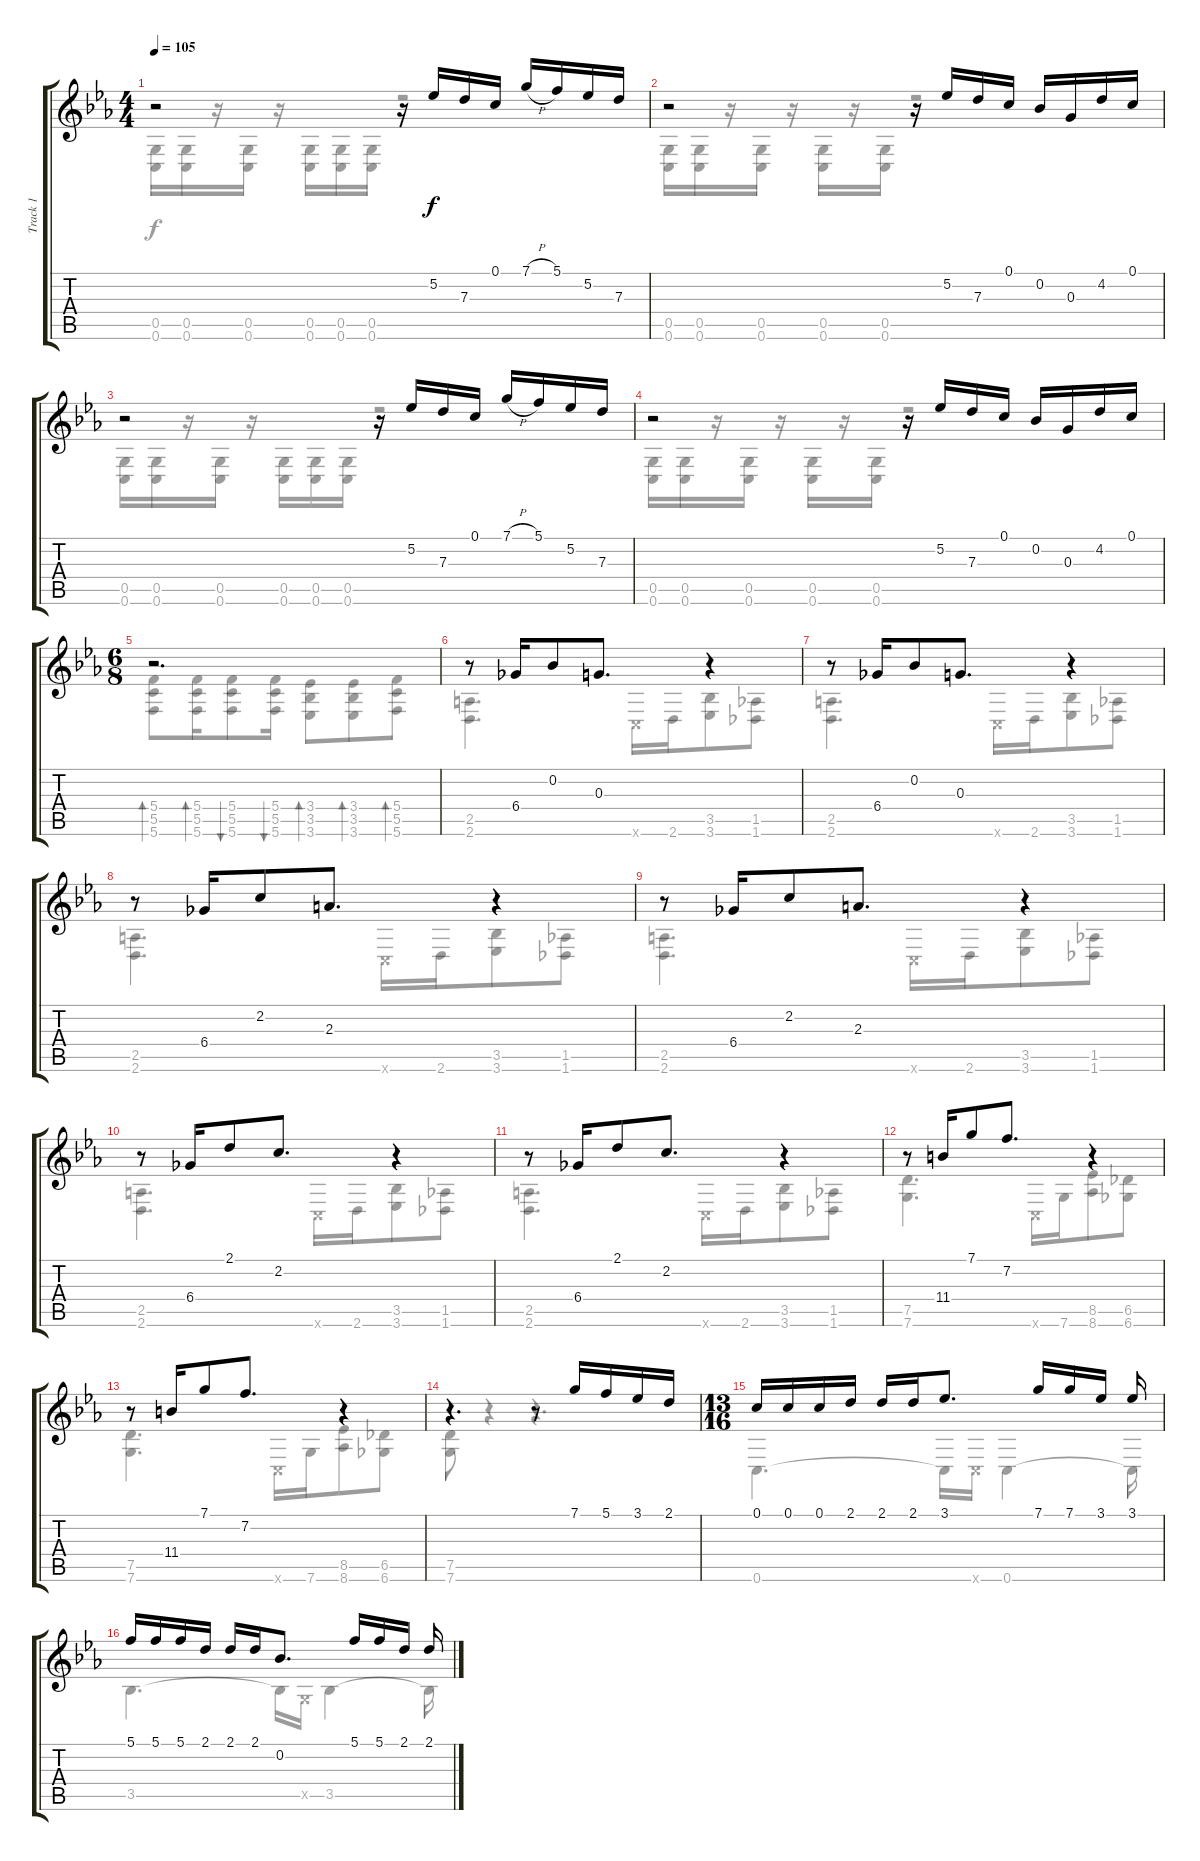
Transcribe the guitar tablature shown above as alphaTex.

\track ("Track 1" "Track 1") {instrument acousticguitarsteel}
\staff {score tabs}
\tuning (C4 Bb3 G3 C3 G2 C2) {hide}
\voice
\ts (4 4)
\tempo 105
\clef g2
\ks cminor
r.2{dy f} r.16 5.2.16 7.3.16 0.1.16 7.1{h}.16 5.1.16 5.2.16 7.3.16 |
r.2 r.16 5.2.16 7.3.16 0.1.16 0.2.16 0.3.16 4.2.16 0.1.16 |
r.2 r.16 5.2.16 7.3.16 0.1.16 7.1{h}.16 5.1.16 5.2.16 7.3.16 |
r.2 r.16 5.2.16 7.3.16 0.1.16 0.2.16 0.3.16 4.2.16 0.1.16 |
\ts (6 8)
r.2{d} |
r.8 6.4.16 0.2.8 0.3.8{d} r.4 |
r.8 6.4.16 0.2.8 0.3.8{d} r.4 |
r.8 6.4.16 2.2.8 2.3.8{d} r.4 |
r.8 6.4.16 2.2.8 2.3.8{d} r.4 |
r.8 6.4.16 2.1.8 2.2.8{d} r.4 |
r.8 6.4.16 2.1.8 2.2.8{d} r.4 |
r.8 11.4.16 7.1.8 7.2.8{d} r.4 |
r.8 11.4.16 7.1.8 7.2.8{d} r.4 |
r.4{d} r.8 7.1.16 5.1.16 3.1.16 2.1.16 |
\ts (13 16)
0.1.16 0.1.16 0.1.16 2.1.16 2.1.16 2.1.16 3.1.8{d} 7.1.16 7.1.16 3.1.16 3.1.16 |
5.1.16 5.1.16 5.1.16 2.1.16 2.1.16 2.1.16 0.2.8{d} 5.1.16 5.1.16 2.1.16 2.1.16
\voice
\clef g2
\ottava regular
\simile none
\ks cminor
(0.5 0.6).16{dy f} (0.5 0.6).16 r.16 (0.5 0.6).16 r.16 (0.5 0.6).16 (0.5 0.6).16 (0.5 0.6).16 r.2 |
(0.5 0.6).16 (0.5 0.6).16 r.16 (0.5 0.6).16 r.16 (0.5 0.6).16 r.16 (0.5 0.6).16 r.2 |
(0.5 0.6).16 (0.5 0.6).16 r.16 (0.5 0.6).16 r.16 (0.5 0.6).16 (0.5 0.6).16 (0.5 0.6).16 r.2 |
(0.5 0.6).16 (0.5 0.6).16 r.16 (0.5 0.6).16 r.16 (0.5 0.6).16 r.16 (0.5 0.6).16 r.2 |
(5.4 5.5 5.6).8{bd 60} (5.4 5.5 5.6).16{bd 60} (5.4 5.5 5.6).8{bu 60} (5.4 5.5 5.6).16{bu 60} (3.4 3.5 3.6).8{bd 60} (3.4 3.5 3.6).8{bd 60} (5.4 5.5 5.6).8{bd 60} |
(2.5 2.6).4{d} 0.6{x}.16 2.6.16 (3.5 3.6).8 (1.5 1.6).8 |
(2.5 2.6).4{d} 0.6{x}.16 2.6.16 (3.5 3.6).8 (1.5 1.6).8 |
(2.5 2.6).4{d} 0.6{x}.16 2.6.16 (3.5 3.6).8 (1.5 1.6).8 |
(2.5 2.6).4{d} 0.6{x}.16 2.6.16 (3.5 3.6).8 (1.5 1.6).8 |
(2.5 2.6).4{d} 0.6{x}.16 2.6.16 (3.5 3.6).8 (1.5 1.6).8 |
(2.5 2.6).4{d} 0.6{x}.16 2.6.16 (3.5 3.6).8 (1.5 1.6).8 |
(7.5 7.6).4{d} 0.6{x}.16 7.6.16 (8.5 8.6).8 (6.5 6.6).8 |
(7.5 7.6).4{d} 0.6{x}.16 7.6.16 (8.5 8.6).8 (6.5 6.6).8 |
(7.5 7.6).8 r.4 r.4{d} |
0.6.4{d} 0.6{t}.16 0.6{x}.16 0.6.4 0.6{t}.16 |
3.5.4{d} 3.5{t}.16 0.5{x}.16 3.5.4 3.5{t}.16
